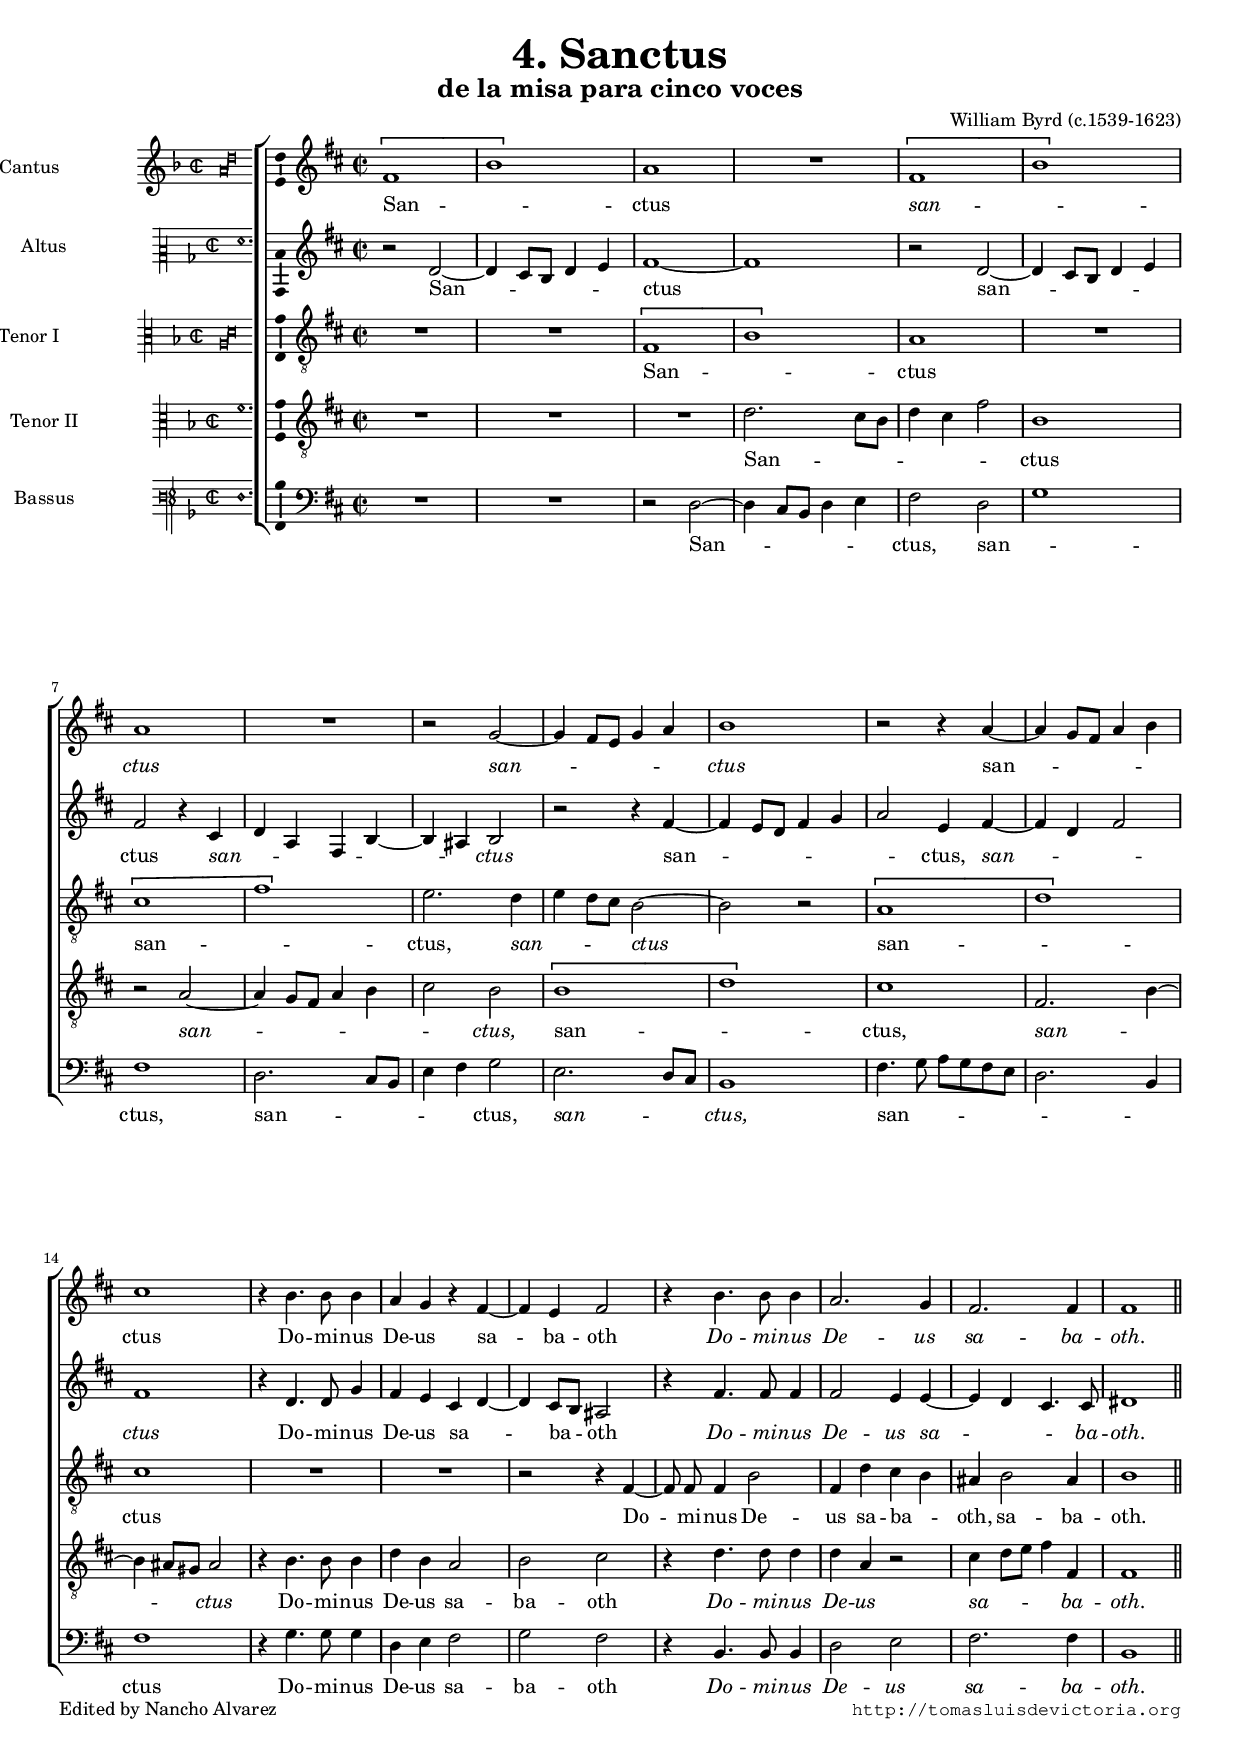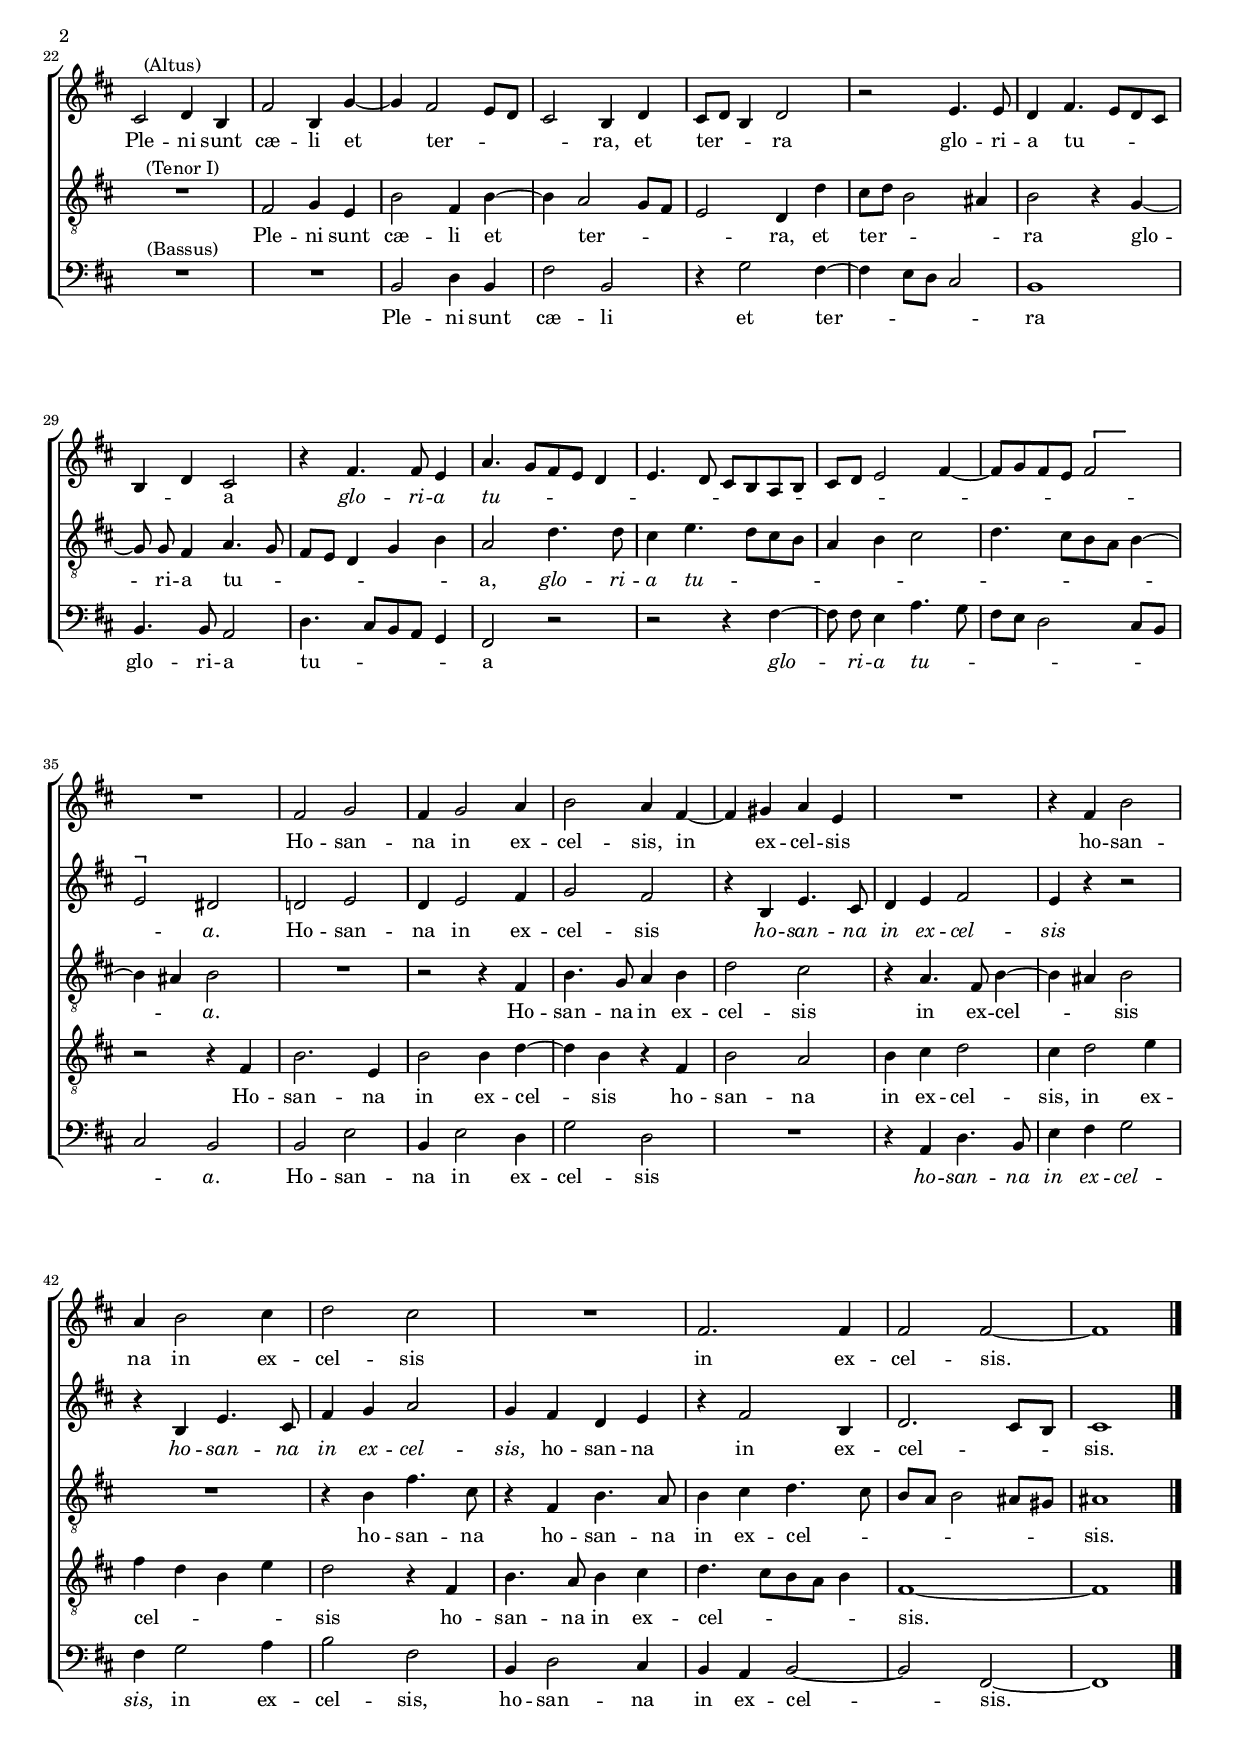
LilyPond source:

\version "2.11.27"

italicas=\override LyricText #'font-shape = #'italic
rectas=\override LyricText #'font-shape = #'upright
ss=\once \set suggestAccidentals = ##t

#(set-default-paper-size "a4")
#(set-global-staff-size 16)
#(ly:set-option 'point-and-click #f)

\header {
	title=\markup{\bigger \bigger \bigger "4. Sanctus" }
	subtitle=\markup {\bigger  \bigger "de la misa para cinco voces" }
	composer="William Byrd (c.1539-1623)"
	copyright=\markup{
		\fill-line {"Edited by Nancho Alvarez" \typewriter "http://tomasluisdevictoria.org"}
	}
%	tagline=""
}

global={\key ees \major \time 2/2 \skip 1*21 \bar "||" \break
				\skip 1*26 \bar "|." }

cantus={
	\[g'1
	c''\]
	bes'
	R1*4/4
%5
	\[g'1
	c''\]
	bes'
	R1*4/4
	r2 aes' ~
%10
	aes'4 g'8 f' aes'4 bes'
	c''1
	r2 r4 bes' ~
	bes' aes'8 g' bes'4 c''
	d''1
%15
	r4 c''4. c''8 c''4
	bes' aes' r g' ~
	g' f' g'2
	r4 c''4. c''8 c''4
	bes'2. aes'4
%20
	g'2. g'4
	g'1
	R1*4/4
	R1*4/4
	R1*4/4
%25
	R1*4/4
	R1*4/4
	R1*4/4
	R1*4/4
	R1*4/4
%30
	R1*4/4
	R1*4/4
	R1*4/4
	R1*4/4 %\break % deberia estar en el siguiente compas pero la LigatureBracket del alto no se puede romper
	R1*4/4 
%35
	R1*4/4
	g'2 aes'
	g'4 aes'2 bes'4
	c''2 bes'4 g' ~
	g' a' bes' f'
%40
	R1*4/4
	r4 g' c''2
	bes'4 c''2 d''4
	ees''2 d''
	R1*4/4
%45
	g'2. g'4
	g'2 g' ~
	g'1
}

altus={
	r2 ees' ~
	ees'4 d'8 c' ees'4 f'
	g'1 ~
	g'
%5
	r2 ees' ~
	ees'4 d'8 c' ees'4 f'
	g'2 r4 d'
	ees' bes g c' ~
	c' b c'2
%10
	r r4 g' ~
	g' f'8 ees' g'4 aes'
	bes'2 f'4 g' ~
	g' ees' g'2
	g'1
%15
	r4 ees'4. ees'8 aes'4
	g' f' d' ees' ~
	ees' d'8 c' b2
	r4 g'4. g'8 g'4
	g'2 f'4 f' ~
%20
	f' ees' d'4. d'8
	e'1
	d'2^"  (Altus)" ees'4 c'
	g'2 c'4 aes' ~
	aes' g'2 f'8 ees'
%25
	d'2 c'4 ees'
	d'8 ees' c'4 ees'2
	r f'4. f'8
	ees'4 g'4. f'8 ees' d'
	c'4 ees' d'2
%30
	r4 g'4. g'8 f'4
	bes'4. aes'8[ g' f'] ees'4
	f'4. ees'8 d' c' bes c'
	d' ees' f'2 g'4 ~
	g'8 aes' g' f' 
	\once \override LigatureBracket #'edge-height = #'(0.7 . 0)
	\once \override LigatureBracket #'shorten-pair = #'(0 . -3.5) %esto es para alargar por la dcha
	\[g'2 \]  %todo esto es porque las ligaduras no se pueden romper automaticamente
	\break
	\once \override LigatureBracket #'edge-height = #'(0 . 0.7)
	\once \override LigatureBracket #'shorten-pair = #'(-1 . 0) %esto es para alargar por la izda
%35
	\[f'\] e'
	ees'? f'
	ees'4 f'2 g'4
	aes'2 g'
	r4 c' f'4. d'8
%40
	ees'4 f' g'2
	f'4 r r2
	r4 c' f'4. d'8
	g'4 aes' bes'2
	aes'4 g' ees' f'
%45
	r g'2 c'4
	ees'2. d'8 c'
	d'1
}

tenor={
	R1*4/4
	R1*4/4
	\[g1
	c'\]
%5
	bes
	R1*4/4
	\[d'1
	g'\]
	f'2. ees'4
%10
	f' ees'8 d' c'2 ~
	c' r
	\[bes1
	ees'\]
	d'
%15
	R1*4/4
	R1*4/4
	r2 r4 g ~
	g8 \noBeam g g4 c'2
	g4 ees' d' c'
%20
	b c'2 b4
	c'1
	R1^"(Tenor I)"
	g2 aes4 f
	c'2 g4 c' ~
%25
	c' bes2 aes8 g
	f2 ees4 ees'
	d'8 ees' c'2 b4
	c'2 r4 aes ~
	aes8 \noBeam aes g4 bes4. aes8
%30
	g f ees4 aes c'
	bes2 ees'4. ees'8
	d'4 f'4. ees'8 d' c'
	bes4 c' d'2
	ees'4. d'8[ c' bes] c'4 ~
%35
	c' b c'2
	R1*4/4
	r2 r4 g
	c'4. aes8 bes4 c'
	ees'2 d'
%40
	r4 bes4. g8 c'4 ~
	c' b c'2
	R1*4/4
	r4 c' g'4. d'8
	r4 g c'4. bes8
%45
	c'4 d' ees'4. d'8
	c' bes c'2 b8 a
	b1 
}

tenordos={
	R1*4/4
	R1*4/4
	R1*4/4
	ees'2. d'8 c'
%5
	ees'4 d' g'2
	c'1
	r2 bes ~
	bes4 aes8 g bes4 c'
	d'2 c'
%10
	\[c'1
	ees'\]
	d'
	g2. c'4 ~
	c' b8 a? b2
%15
	r4 c'4. c'8 c'4
	ees' c' bes2
	c' d'
	r4 ees'4. ees'8 ees'4
	ees' bes r2
%20
	d'4 ees'8 f' g'4 g
	g1
	R1*4/4
	R1*4/4
	R1*4/4
%25
	R1*4/4
	R1*4/4
	R1*4/4
	R1*4/4
	R1*4/4
%30
	R1*4/4
	R1*4/4
	R1*4/4
	R1*4/4
	R1*4/4
%35
	r2 r4 g
	c'2. f4
	c'2 c'4 ees' ~
	ees' c' r g
	c'2 bes
%40
	c'4 d' ees'2
	d'4 ees'2 f'4
	g' ees' c' f'
	ees'2 r4 g
	c'4. bes8 c'4 d'
%45
	ees'4. d'8[ c' bes] c'4
	g1 ~
	g
}

bassus={
	R1*4/4
	R1*4/4
	r2 ees ~
	ees4 d8 c ees4 f
%5
	g2 ees
	aes1
	g
	ees2. d8 c
	f4 g aes2
%10
	f2. ees8 d
	c1
	g4. aes8 bes aes g f
	ees2. c4
	g1
%15
	r4 aes4. aes8 aes4
	ees f g2
	aes g
	r4 c4. c8 c4
	ees2 f
%20
	g2. g4
	c1
	R1^"(Bassus)"
	R1*4/4
	c2 ees4 c
%25
	g2 c
	r4 aes2 g4 ~
	g f8 ees d2
	c1
	c4. c8 bes,2
%30
	ees4. d8[ c bes,] aes,4
	g,2 r
	r r4 g ~
	g8 \noBeam g f4 bes4. aes8
	g f ees2 d8 c
%35
	d2 c
	c f
	c4 f2 ees4
	aes2 ees
	R1*4/4
%40
	r4 bes, ees4. c8
	f4 g aes2
	g4 aes2 bes4
	c'2 g
	c4 ees2 d4
%45
	c bes, c2 ~
	c g, ~
	g,1 
}

textocantus=\lyricmode{
San -- _ ctus
\italicas
san -- _ ctus
san -- _ _ _ _ ctus
\rectas
san -- _ _ _ _ ctus
Do -- mi -- nus De -- us sa -- ba -- oth
\italicas
Do -- mi -- nus De -- us sa -- ba -- oth.
\rectas
Ho -- san -- na in ex -- cel -- sis,
in ex -- cel -- sis
ho -- san -- na in ex -- cel -- sis
in ex -- cel -- sis.
}

textoaltus=\lyricmode{
San -- _ _ _ _ ctus
san -- _ _ _ _ ctus
\italicas
san -- _ _ _ _ _ ctus
\rectas
san -- _ _ _ _ _ ctus,
\italicas
san -- _ _ ctus
\rectas
Do -- mi -- nus De -- us sa -- _ ba -- _ oth
\italicas
Do -- mi -- nus De -- us sa -- _ _ ba -- oth.
\rectas
Ple -- ni sunt cæ -- li et ter -- _ _ _ ra,
et ter -- _ _ ra
glo -- ri -- a tu -- _ _ _ _ _ a
\italicas
glo -- ri -- a tu -- _ _ _ _ _ _ _ _ _ _ _ _ _ _ _ _ _ _ _ a.
\rectas
Ho -- san -- na in ex -- cel -- sis
\italicas
ho -- san -- na in ex -- cel -- sis
ho -- san -- na in ex -- cel -- sis,
\rectas
ho -- san -- na in ex -- cel -- _ _ sis.
}

textotenor=\lyricmode{
San -- _ ctus
san -- _ ctus,
\italicas
san -- _ _ _ ctus
\rectas
san -- _ ctus
Do -- mi -- nus De -- us sa -- ba -- _ oth,
sa -- ba -- oth.
Ple -- ni sunt cæ -- li et ter -- _ _ _ ra,
et ter -- _ _ _ ra
glo -- ri -- a tu -- _ _ _ _ _ _ a,
\italicas
glo -- ri -- a tu -- _ _ _ _ _ _ _ _ _ _ _ _ a.
\rectas
Ho -- san -- na in ex -- cel -- sis
in ex -- cel -- _ sis
ho -- san -- na 
ho -- san -- na in ex -- cel -- _ _ _ _ _ _ sis.
}

textotenordos=\lyricmode{
San -- _ _ _ _ _ ctus
\italicas
san -- _ _ _ _ _ ctus,
\rectas
san -- _ ctus,
\italicas
san -- _ _ _ ctus
\rectas
Do -- mi -- nus De -- us sa -- ba -- oth
\italicas
Do -- mi -- nus De -- us sa -- _ _ _ ba -- oth.
\rectas
Ho -- san -- na in ex -- cel -- sis
ho -- san -- na in ex -- cel -- sis,
in ex -- cel -- _ _ _ sis
ho -- san -- na in ex -- cel -- _ _ _ _ sis.
}

textobassus=\lyricmode{
San -- _ _ _ _ ctus,
san -- _ ctus,
san -- _ _ _ _ ctus,
\italicas
san -- _ _ ctus,
\rectas
san -- _ _ _ _ _ _ _ ctus
Do -- mi -- nus De -- us sa -- ba -- oth
\italicas
Do -- mi -- nus De -- us sa -- ba -- oth.
\rectas
Ple -- ni sunt cæ -- li et ter -- _ _ _ ra
glo -- ri -- a tu -- _ _ _ _ a
\italicas
glo -- ri -- a tu -- _ _ _ _ _ _ _ a.
\rectas
Ho -- san -- na in ex -- cel -- sis
\italicas
ho -- san -- na in ex -- cel -- sis,
\rectas
in ex -- cel -- sis,
ho -- san -- na in ex -- cel -- sis.
}


incipitcantus=\markup{
	\score{
		{ 
		\set Staff.instrumentName="Cantus "
		\override NoteHead   #'style = #'neomensural
		\override Rest #'style = #'neomensural
		\override Staff.TimeSignature #'style = #'neomensural
		\cadenzaOn 
		\clef "treble"
		\key f \major
		\time 2/2
		\[a'\breve d''\] 
		} 
	\layout {
		\context {\Voice
			\remove Ligature_bracket_engraver
			\consists Mensural_ligature_engraver
		}
		line-width=4.0\cm 
	}
	}
}


incipitaltus=\markup{
	\score{
		{ 
		\set Staff.instrumentName="Altus "
		\override NoteHead   #'style = #'neomensural 
		\override Rest #'style = #'neomensural
		\override Staff.TimeSignature #'style = #'neomensural
		\cadenzaOn 
		\clef "petrucci-c2"
		\key f \major
		\time 2/2
		f'1. 
		} 
	\layout {
		\context {\Voice
			\remove Ligature_bracket_engraver
			\consists Mensural_ligature_engraver
		}
		line-width=4.0\cm 
	}
	}
}



incipittenor=\markup{
	\score{
		{ 
		\set Staff.instrumentName="Tenor I "
		\override NoteHead   #'style = #'neomensural 
		\override Rest #'style = #'neomensural
		\override Staff.TimeSignature #'style = #'neomensural
		\cadenzaOn 
		\clef "petrucci-c3"
		\key f \major
		\time 2/2
		\[a\breve d'\] 
		} 
	\layout {
		\context {\Voice
			\remove Ligature_bracket_engraver
			\consists Mensural_ligature_engraver
		}
		line-width=4.0\cm 
	}
	}
}



incipittenordos=\markup{
	\score{
		{ 
		\set Staff.instrumentName="Tenor II "
		\override NoteHead   #'style = #'neomensural 
		\override Rest #'style = #'neomensural
		\override Staff.TimeSignature #'style = #'neomensural
		\cadenzaOn 
		\clef "petrucci-c3"
		\key f \major
		\time 2/2
		f'1. 
		} 
	\layout {
		\context {\Voice
			\remove Ligature_bracket_engraver
			\consists Mensural_ligature_engraver
		}
		line-width=4.0\cm 
	}
	}
}


incipitbassus=\markup{
	\score{
		{ 
		\set Staff.instrumentName="Bassus "
		\override NoteHead   #'style = #'neomensural 
		\override Rest #'style = #'neomensural
		\override Staff.TimeSignature #'style = #'neomensural
		\cadenzaOn 
		\clef "petrucci-f3"
		\key f \major
		\time 2/2
		f1.
		} 
	\layout {
		\context {\Voice
			\remove Ligature_bracket_engraver
			\consists Mensural_ligature_engraver
		}
		line-width=4.0\cm 
	}
	}
}


\score {\transpose c' b {
\new ChoirStaff<<

	\new Staff << \global
	\new Voice="v1" {
		\set Staff.instrumentName=\incipitcantus
		\clef "G" 
		\cantus}
	\new Lyrics \lyricsto "v1" {\textocantus }
	>>

	
	\new Staff << \global
	\new Voice="v2" {
		\set Staff.instrumentName=\incipitaltus
		\clef "G" 
		\altus}
	\new Lyrics \lyricsto "v2" {\textoaltus }
	>>

	\new Staff <<\global
	\new Voice="v3" {
		\set Staff.instrumentName=\incipittenor
		\clef "G_8"
		\tenor }
	\new Lyrics \lyricsto "v3" {\textotenor }
	>>
	
	\new Staff <<\global
	\new Voice="v5" {
		\set Staff.instrumentName=\incipittenordos
		\clef "G_8"
		\tenordos }
	\new Lyrics \lyricsto "v5" {\textotenordos }
	>>

	\new Staff <<\global
	\new Voice="v4" {
		\set Staff.instrumentName=\incipitbassus
		\clef "bass" 
		\bassus }
	\new Lyrics \lyricsto "v4" {\textobassus}
	>>
	
>>
	}%transpose

\layout{ 
	%\context {\Lyrics \override VerticalAxisGroup #'minimum-Y-extent = #'(-0 . 0) }
	\context {\Score \override BarNumber #'padding = #2 }
	%\context {\Lyrics \override LyricText #'font-size = #2 }
	\context {\Voice melismaBusyProperties = #'(tieMelismaBusy ) 
			% autoBeaming = ##f
	}
	\context { \RemoveEmptyStaffContext }
	\context {\Staff \consists Ambitus_engraver 
			\override AccidentalSuggestion #'Y-extent = #'(-1 . 1) 
			\override LigatureBracket #'padding = #1
			\override AccidentalCautionary  #'font-size = #-2
                        \override AccidentalCautionary  #'parenthesized = ##f
	}
}

%\midi {}

}

\paper{
	system-count=7
	%between-system-space=5.0\cm
	%between-system-padding = #0
  	%ragged-bottom=##f
	ragged-last-bottom=##f
	%line-width=19.0\cm
	%paper-height=30.0\cm
	%after-title-space=2.5\cm
	indent=3.5\cm
}
